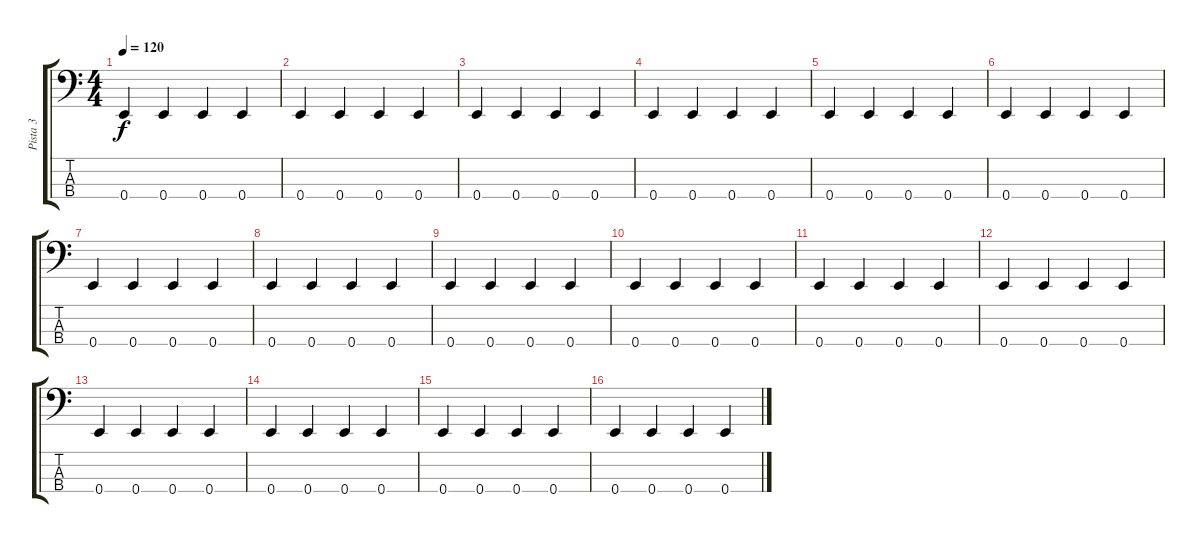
\track ("Pista 3" "Pista 3") {instrument electricbassfinger}
\staff {score tabs}
\tuning (G2 D2 A1 E1) {hide}
\ts (4 4)
\tempo 120
\clef f4
\ks c
0.4.4{dy f} 0.4.4 0.4.4 0.4.4 |
0.4.4 0.4.4 0.4.4 0.4.4 |
0.4.4 0.4.4 0.4.4 0.4.4 |
0.4.4 0.4.4 0.4.4 0.4.4 |
0.4.4 0.4.4 0.4.4 0.4.4 |
0.4.4 0.4.4 0.4.4 0.4.4 |
0.4.4 0.4.4 0.4.4 0.4.4 |
0.4.4 0.4.4 0.4.4 0.4.4 |
0.4.4 0.4.4 0.4.4 0.4.4 |
0.4.4 0.4.4 0.4.4 0.4.4 |
0.4.4 0.4.4 0.4.4 0.4.4 |
0.4.4 0.4.4 0.4.4 0.4.4 |
0.4.4 0.4.4 0.4.4 0.4.4 |
0.4.4 0.4.4 0.4.4 0.4.4 |
0.4.4 0.4.4 0.4.4 0.4.4 |
0.4.4 0.4.4 0.4.4 0.4.4
